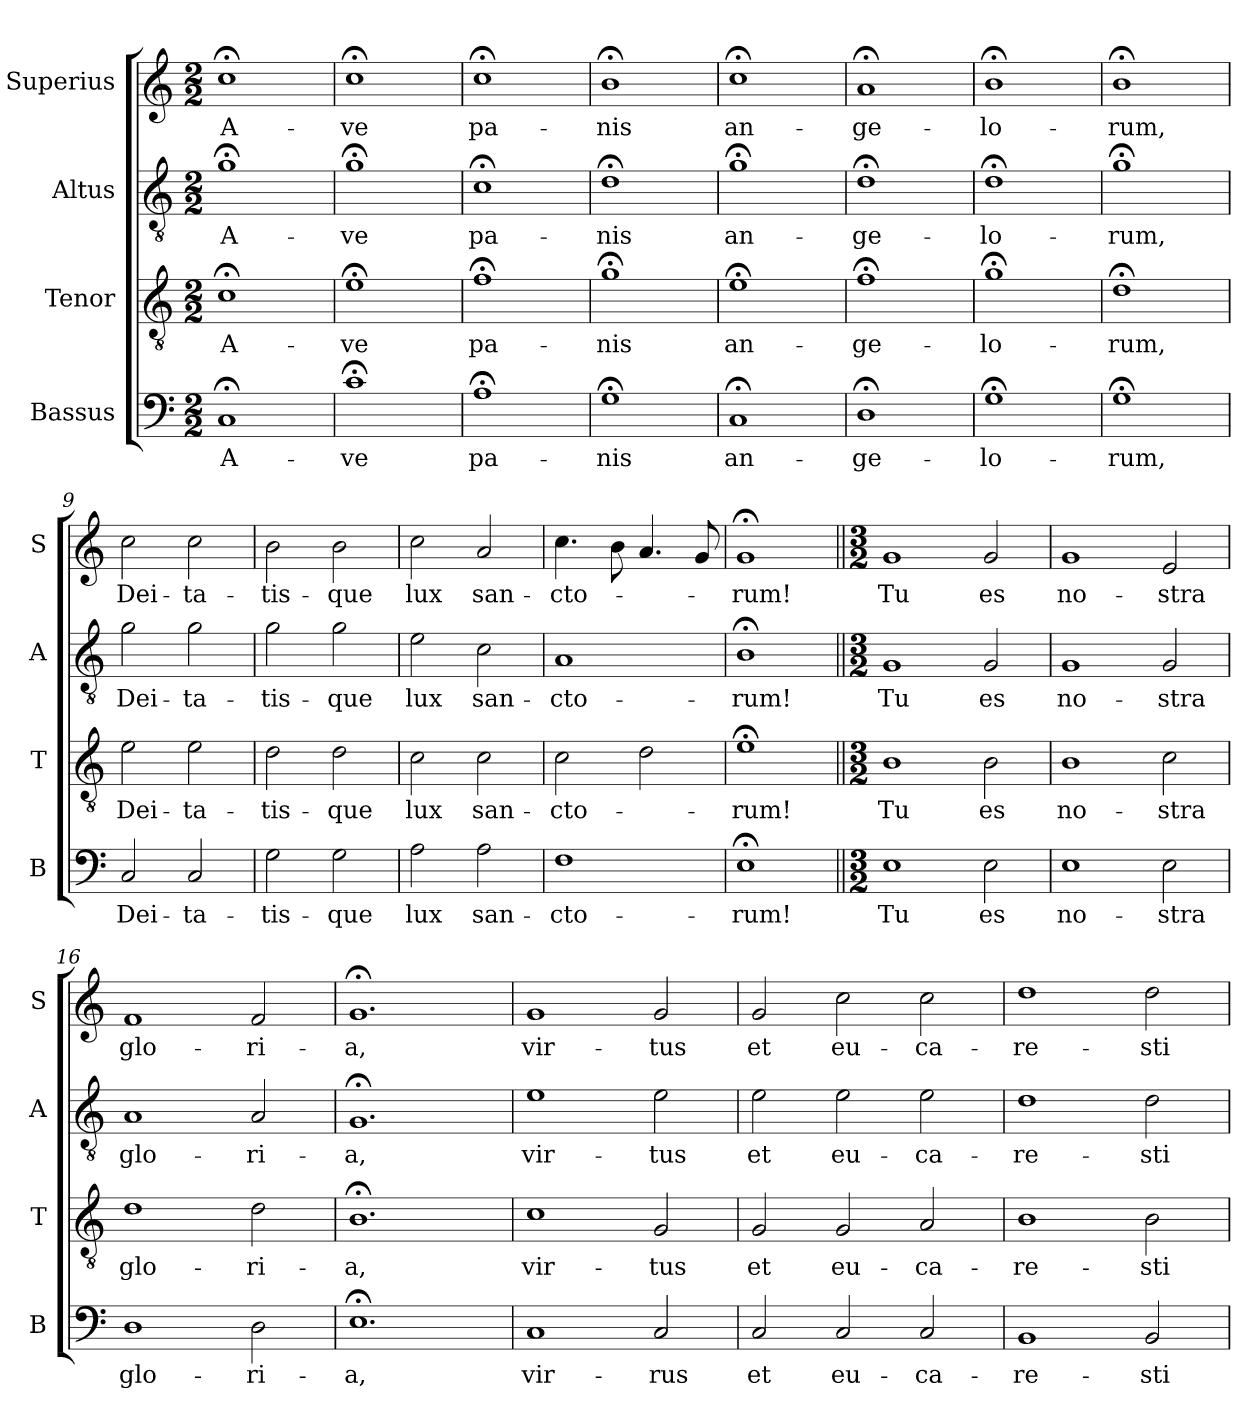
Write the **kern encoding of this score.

**kern	**text	**kern	**text	**kern	**text	**kern	**text
*part4	*part4	*part3	*part3	*part2	*part2	*part1	*part1
*staff4	*staff4	*staff3	*staff3	*staff2	*staff2	*staff1	*staff1
*I"Bassus	*	*I"Tenor	*	*I"Altus	*	*I"Superius	*
*I'B	*	*I'T	*	*I'A	*	*I'S	*
*clefF4	*	*clefGv2	*	*clefGv2	*	*clefG2	*
*k[]	*	*k[]	*	*k[]	*	*k[]	*
*M2/2	*	*M2/2	*	*M2/2	*	*M2/2	*
=1	=1	=1	=1	=1	=1	=1	=1
1C;<	A-	1c;<	A-	1g;<	A-	1cc;<	A-
=2	=2	=2	=2	=2	=2	=2	=2
1c;<	-ve	1e;<	-ve	1g;<	-ve	1cc;<	-ve
=3	=3	=3	=3	=3	=3	=3	=3
1A;<	pa-	1f;<	pa-	1c;<	pa-	1cc;<	pa-
=4	=4	=4	=4	=4	=4	=4	=4
1G;<	-nis	1g;<	-nis	1d;<	-nis	1b;<	-nis
=5	=5	=5	=5	=5	=5	=5	=5
1C;<	an-	1e;<	an-	1g;<	an-	1cc;<	an-
=6	=6	=6	=6	=6	=6	=6	=6
1D;<	-ge-	1f;<	-ge-	1d;<	-ge-	1a;<	-ge-
=7	=7	=7	=7	=7	=7	=7	=7
1G;<	-lo-	1g;<	-lo-	1d;<	-lo-	1b;<	-lo-
=8	=8	=8	=8	=8	=8	=8	=8
1G;<	-rum,	1d;<	-rum,	1g;<	-rum,	1b;<	-rum,
=9	=9	=9	=9	=9	=9	=9	=9
!	!LO:LY:i	!	!LO:LY:i	!	!LO:LY:i	!	!
2C	Dei-	2e	Dei-	2g	Dei-	2cc	Dei-
!	!LO:LY:i	!	!LO:LY:i	!	!LO:LY:i	!	!
2C	-ta-	2e	-ta-	2g	-ta-	2cc	-ta-
=10	=10	=10	=10	=10	=10	=10	=10
!	!LO:LY:i	!	!LO:LY:i	!	!LO:LY:i	!	!
2G	-tis-	2d	-tis-	2g	-tis-	2b	-tis-
!	!LO:LY:i	!	!LO:LY:i	!	!LO:LY:i	!	!
2G	-que	2d	-que	2g	-que	2b	-que
=11	=11	=11	=11	=11	=11	=11	=11
!	!LO:LY:i	!	!LO:LY:i	!	!LO:LY:i	!	!
2A	lux	2c	lux	2e	lux	2cc	lux
!	!LO:LY:i	!	!LO:LY:i	!	!LO:LY:i	!	!
2A	san-	2c	san-	2c	san-	2a	san-
=12	=12	=12	=12	=12	=12	=12	=12
!	!LO:LY:i	!	!LO:LY:i	!	!LO:LY:i	!	!
1F	-cto-	2c	-cto-	1A	-cto-	4.cc	-cto-
.	.	.	.	.	.	8b	.
.	.	2d	.	.	.	4.a	.
.	.	.	.	.	.	8g	.
=13	=13	=13	=13	=13	=13	=13	=13
!	!LO:LY:i	!	!LO:LY:i	!	!LO:LY:i	!	!
1E;<	-rum!	1e;<	-rum!	1B;<	-rum!	1g;<	-rum!
=14||	=14||	=14||	=14||	=14||	=14||	=14||	=14||
*M3/2	*	*M3/2	*	*M3/2	*	*M3/2	*
!	!LO:LY:i	!	!LO:LY:i	!	!LO:LY:i	!	!
1E	Tu	1B	Tu	1G	Tu	1g	Tu
!	!LO:LY:i	!	!LO:LY:i	!	!LO:LY:i	!	!
2E	es	2B	es	2G	es	2g	es
=15	=15	=15	=15	=15	=15	=15	=15
!	!LO:LY:i	!	!LO:LY:i	!	!LO:LY:i	!	!
1E	no-	1B	no-	1G	no-	1g	no-
!	!LO:LY:i	!	!LO:LY:i	!	!LO:LY:i	!	!
2E	-stra	2c	-stra	2G	-stra	2e	-stra
=16	=16	=16	=16	=16	=16	=16	=16
!	!LO:LY:i	!	!LO:LY:i	!	!LO:LY:i	!	!
1D	glo-	1d	glo-	1A	glo-	1f	glo-
!	!LO:LY:i	!	!LO:LY:i	!	!LO:LY:i	!	!
2D	-ri-	2d	-ri-	2A	-ri-	2f	-ri-
=17	=17	=17	=17	=17	=17	=17	=17
!	!LO:LY:i	!	!LO:LY:i	!	!LO:LY:i	!	!
1.E;<	-a,	1.B;<	-a,	1.G;<	-a,	1.g;<	-a,
=18	=18	=18	=18	=18	=18	=18	=18
!	!LO:LY:i	!	!LO:LY:i	!	!LO:LY:i	!	!
1C	vir-	1c	vir-	1e	vir-	1g	vir-
!	!LO:LY:i	!	!LO:LY:i	!	!LO:LY:i	!	!
2C	-rus	2G	-tus	2e	-tus	2g	-tus
=19	=19	=19	=19	=19	=19	=19	=19
!	!LO:LY:i	!	!LO:LY:i	!	!LO:LY:i	!	!
2C	et	2G	et	2e	et	2g	et
!	!LO:LY:i	!	!LO:LY:i	!	!LO:LY:i	!	!
2C	eu-	2G	eu-	2e	eu-	2cc	eu-
!	!LO:LY:i	!	!LO:LY:i	!	!LO:LY:i	!	!
2C	-ca-	2A	-ca-	2e	-ca-	2cc	-ca-
=20	=20	=20	=20	=20	=20	=20	=20
!	!LO:LY:i	!	!LO:LY:i	!	!LO:LY:i	!	!
1BB	-re-	1B	-re-	1d	-re-	1dd	-re-
!	!LO:LY:i	!	!LO:LY:i	!	!LO:LY:i	!	!
2BB	-sti-	2B	-sti-	2d	-sti-	2dd	-sti-
=	=	=	=	=	=	=	=
*-	*-	*-	*-	*-	*-	*-	*-
